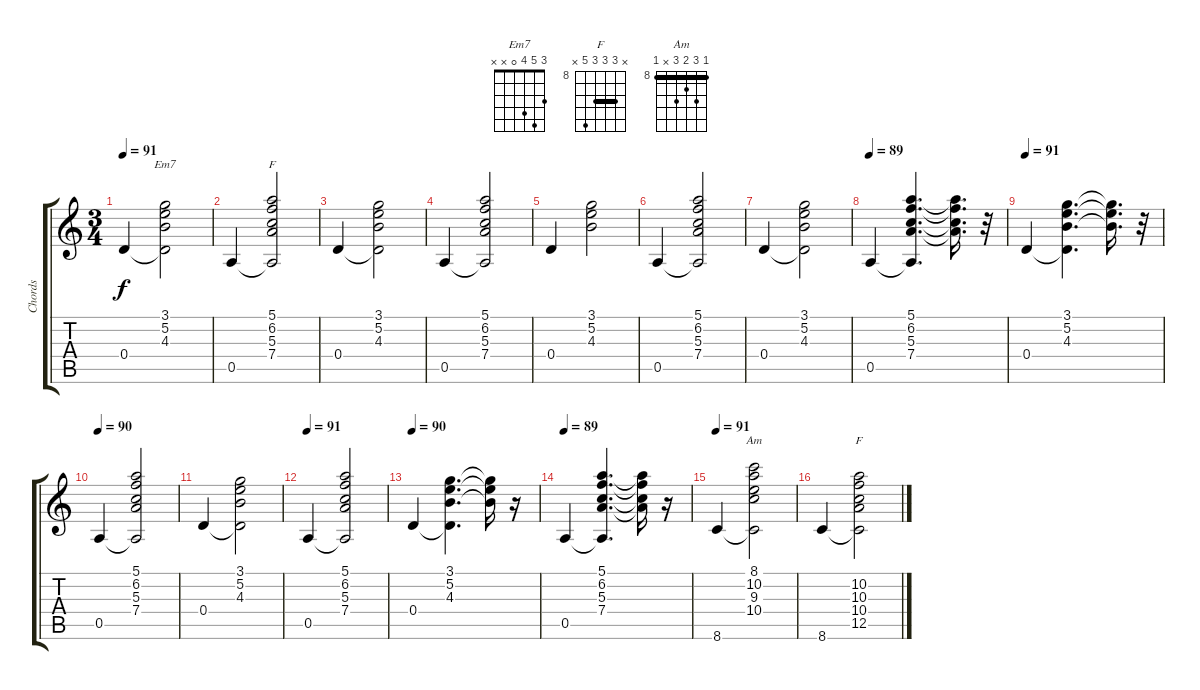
\track ("Chords" "Chords") {instrument acousticguitarnylon}
\staff {score tabs}
\tuning (E4 B3 G3 D3 A2 E2) {hide}
\chord ("Em7" 3 5 4 0 x x)
\chord ("F" 5 6 5 7 0 x) {firstfret 5 barre 5}
\chord ("Am" 8 10 9 10 x 8) {firstfret 8 barre 8}
\chord ("F" x 10 10 10 12 x) {firstfret 8 barre 10}
\ts (3 4)
\tempo 91
\clef g2
\ks c
0.4.4{dy f instrument acousticguitarnylon} (3.1 5.2 4.3 0.4{t}).2{ch "Em7"} |
0.5.4 (5.1 6.2 5.3 7.4 0.5{t}).2{ch "F"} |
0.4.4 (3.1 5.2 4.3 0.4{t}).2 |
0.5.4 (5.1 6.2 5.3 7.4 0.5{t}).2 |
0.4.4 (3.1 5.2 4.3).2 |
0.5.4 (5.1 6.2 5.3 7.4 0.5{t}).2 |
0.4.4 (3.1 5.2 4.3 0.4{t}).2 |
\tempo 89
0.5.4 (5.1 6.2 5.3 7.4 0.5{t}).4{d} (5.1{t} 6.2{t} 5.3{t} 7.4{t}).16{d} r.32 |
\tempo 91
0.4.4 (3.1 5.2 4.3 0.4{t}).4{d} (3.1{t} 5.2{t} 4.3{t}).16{d} r.32 |
\tempo 90
0.5.4 (5.1 6.2 5.3 7.4 0.5{t}).2 |
0.4.4 (3.1 5.2 4.3 0.4{t}).2 |
\tempo 91
0.5.4 (5.1 6.2 5.3 7.4 0.5{t}).2 |
\tempo 90
0.4.4 (3.1 5.2 4.3 0.4{t}).4{d} (3.1{t} 5.2{t} 4.3{t}).16 r.16 |
\tempo 89
0.5.4 (5.1 6.2 5.3 7.4 0.5{t}).4{d} (5.1{t} 6.2{t} 5.3{t} 7.4{t}).16 r.16 |
\tempo 91
8.6.4 (8.1 10.2 9.3 10.4 8.6{t}).2{ch "Am"} |
8.6.4 (10.2 10.3 10.4 12.5 8.6{t}).2{ch "F"}
